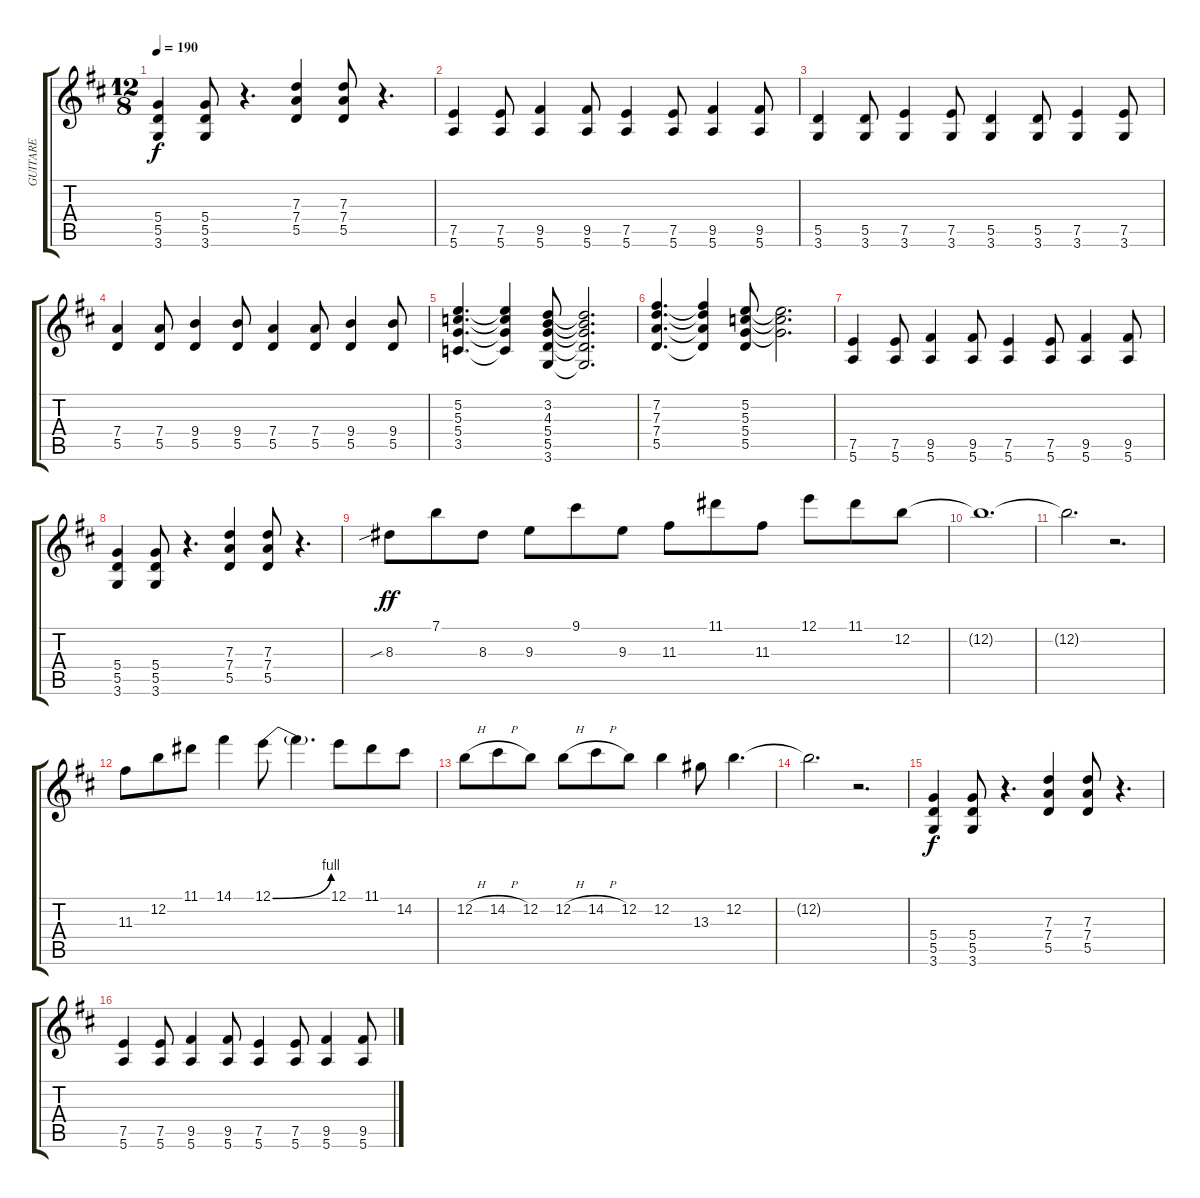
\track ("GUITARE" "GUITARE") {instrument overdrivenguitar}
\staff {score tabs}
\tuning (E4 B3 G3 D3 A2 E2) {hide}
\ts (12 8)
\tempo 190
\clef g2
\ks d
(5.4 5.5 3.6).4{dy f} (5.4 5.5 3.6).8 r.4{d} (7.3 7.4 5.5).4 (7.3 7.4 5.5).8 r.4{d} |
(7.5 5.6).4 (7.5 5.6).8 (9.5 5.6).4 (9.5 5.6).8 (7.5 5.6).4 (7.5 5.6).8 (9.5 5.6).4 (9.5 5.6).8 |
(5.5 3.6).4 (5.5 3.6).8 (7.5 3.6).4 (7.5 3.6).8 (5.5 3.6).4 (5.5 3.6).8 (7.5 3.6).4 (7.5 3.6).8 |
(7.4 5.5).4 (7.4 5.5).8 (9.4 5.5).4 (9.4 5.5).8 (7.4 5.5).4 (7.4 5.5).8 (9.4 5.5).4 (9.4 5.5).8 |
(5.2 5.3 5.4 3.5).4{d} (5.2{t} 5.3{t} 5.4{t} 3.5{t}).4 (3.2 4.3 5.4 5.5 3.6).8 (3.2{t} 4.3{t} 5.4{t} 5.5{t} 3.6{t}).2{d} |
(7.2 7.3 7.4 5.5).4{d} (7.2{t} 7.3{t} 7.4{t} 5.5{t}).4 (5.2 5.3 5.4 5.5).8 (5.2{t} 5.3{t} 5.4{t}).2{d} |
(7.5 5.6).4 (7.5 5.6).8 (9.5 5.6).4 (9.5 5.6).8 (7.5 5.6).4 (7.5 5.6).8 (9.5 5.6).4 (9.5 5.6).8 |
(5.4 5.5 3.6).4 (5.4 5.5 3.6).8 r.4{d} (7.3 7.4 5.5).4 (7.3 7.4 5.5).8 r.4{d} |
8.3{sib}.8{dy ff} 7.1.8 8.3.8 9.3.8 9.1.8 9.3.8 11.3.8 11.1.8 11.3.8 12.1.8 11.1.8 12.2.8 |
12.2{t}.1{d} |
12.2{t}.2{d} r.2{d} |
11.3.8 12.2.8 11.1.8 14.1.4 12.1{be (bend 0 0 60 4)}.8 12.1{t}.4{d} 12.1.8 11.1.8 14.2.8 |
12.2{h}.8 14.2{h}.8 12.2.8 12.2{h}.8 14.2{h}.8 12.2.8 12.2.4 13.3.8 12.2.4{d} |
12.2{t}.2{d} r.2{d} |
(5.4 5.5 3.6).4{dy f} (5.4 5.5 3.6).8 r.4{d} (7.3 7.4 5.5).4 (7.3 7.4 5.5).8 r.4{d} |
(7.5 5.6).4 (7.5 5.6).8 (9.5 5.6).4 (9.5 5.6).8 (7.5 5.6).4 (7.5 5.6).8 (9.5 5.6).4 (9.5 5.6).8
